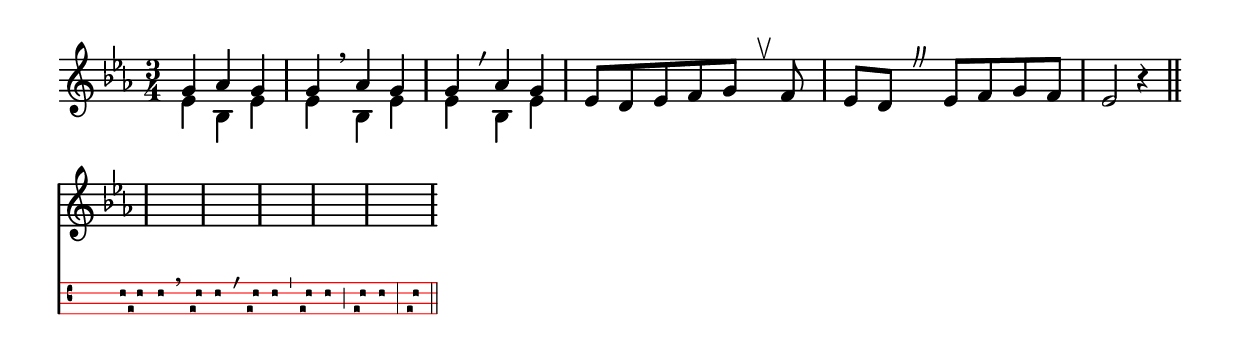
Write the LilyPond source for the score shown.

#(ly:set-option 'old-relative)
\version "1.9.2"
\header{
texidoc="
Breathing signs, also used for phrasing, do normally not influence
global spacing -- only if space gets tight, notes are shifted to make
room for the breathing sign. Breathing signs break beams running
through their voice. In the following example, the notes in the first
two measures all have the same distance from each other.

Breathing signs are available in different tastes: commas (default),
ticks, vees and `railroad tracks' (caesura).

Gregorian chant notation sometimes also uses commas and ticks, but in
smaller font size (we call it 'virgula' and 'caesura').  However, the
most common breathing signs are divisio minima/maior/maxima and
finalis, the latter three looking similar to bar glyphs.

" }

\include "gregorian-init.ly"

\score {

  {
    %
    % Modern notation:
    %
    \new Staff {
      \notes \relative c'' {
	\key es \major \time 3/4

	% this bar contains no \breathe
	<
	  { g4 as g } \\
	  { es4 bes es }
	> |

	% by default, \breathe uses the rcomma, just as if saying:
	% \property Voice.BreathingSign \set #'text =
	%	#(make-musicglyph-markup "scripts-rcomma")
	<
	  { g4 as g } \\
	  { es4 \breathe bes es }
	> |

	% rvarcomma and lvarcomma are variations of the default rcomma
	% and lcomma

    	% N.B.: must use Staff context here, since we start a Voice below
	\property Staff.BreathingSign \set #'text =
		#(make-musicglyph-markup "scripts-rvarcomma")
	<
	  { g4 as g } \\
	  { es4 \breathe bes es }
	> |

	% wedge
	\property Voice.BreathingSign \set #'text =
		 #(make-musicglyph-markup "scripts-upbow")
	es8 d es f g8 \breathe f |

	% caesura
	\property Voice.BreathingSign \set #'text =
		 #(make-musicglyph-markup "scripts-caesura")
	es8[ d] \breathe  es[ f g f] |
	es2 r4 \bar "||" \break
      }
    }

    %
    % Gregorian notation:
    %
    \context VaticanaStaff {
      \notes \relative c' {

	% we turn bars off for Gregorian stuff
	\property Staff.BarLine \override #'transparent = ##t

	% here is no \breathe
	c g c

	% \virgula applies rcomma, but in a smaller font
	c \virgula g c

	% \caesura applies rvarcomma, but in a smaller font
	c \caesura g c

	% \divisioMinima is a simple vertical stroke through the
	% uppermost staffline, just like the original implementation
	% of breathing signs.
	c \divisioMinima g c

	% \divisio{maior,maxima} and \finalis look like bars and are
	% vertically centered on the staff; the direction property has
	% no effect
	c \divisioMaior g c
	c \divisioMaxima g c

	% this one looks almost like a "||" type bar
	\finalis
      }
    }
  }
}
